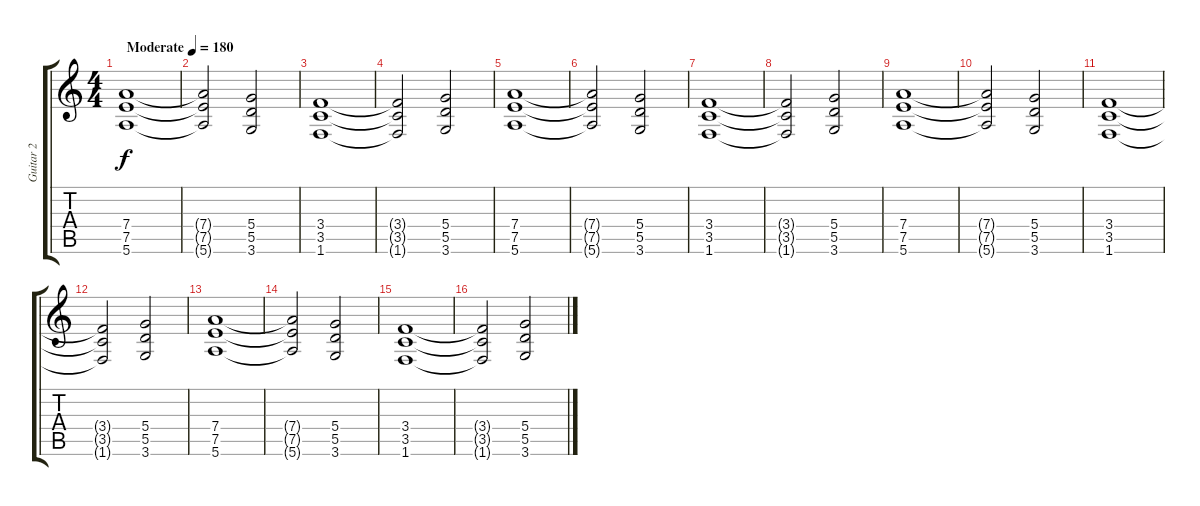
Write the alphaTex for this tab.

\track ("Guitar 2" "Guitar 2") {instrument distortionguitar}
\staff {score tabs}
\tuning (E4 B3 G3 D3 A2 E2) {hide}
\ts (4 4)
\tempo (180 "Moderate")
\clef g2
\ks c
(7.4 7.5 5.6).1{dy f instrument distortionguitar} |
(7.4{t} 7.5{t} 5.6{t}).2 (5.4 5.5 3.6).2 |
(3.4 3.5 1.6).1 |
(3.4{t} 3.5{t} 1.6{t}).2 (5.4 5.5 3.6).2 |
(7.4 7.5 5.6).1 |
(7.4{t} 7.5{t} 5.6{t}).2 (5.4 5.5 3.6).2 |
(3.4 3.5 1.6).1 |
(3.4{t} 3.5{t} 1.6{t}).2 (5.4 5.5 3.6).2 |
(7.4 7.5 5.6).1 |
(7.4{t} 7.5{t} 5.6{t}).2 (5.4 5.5 3.6).2 |
(3.4 3.5 1.6).1 |
(3.4{t} 3.5{t} 1.6{t}).2 (5.4 5.5 3.6).2 |
(7.4 7.5 5.6).1 |
(7.4{t} 7.5{t} 5.6{t}).2 (5.4 5.5 3.6).2 |
(3.4 3.5 1.6).1 |
(3.4{t} 3.5{t} 1.6{t}).2 (5.4 5.5 3.6).2
